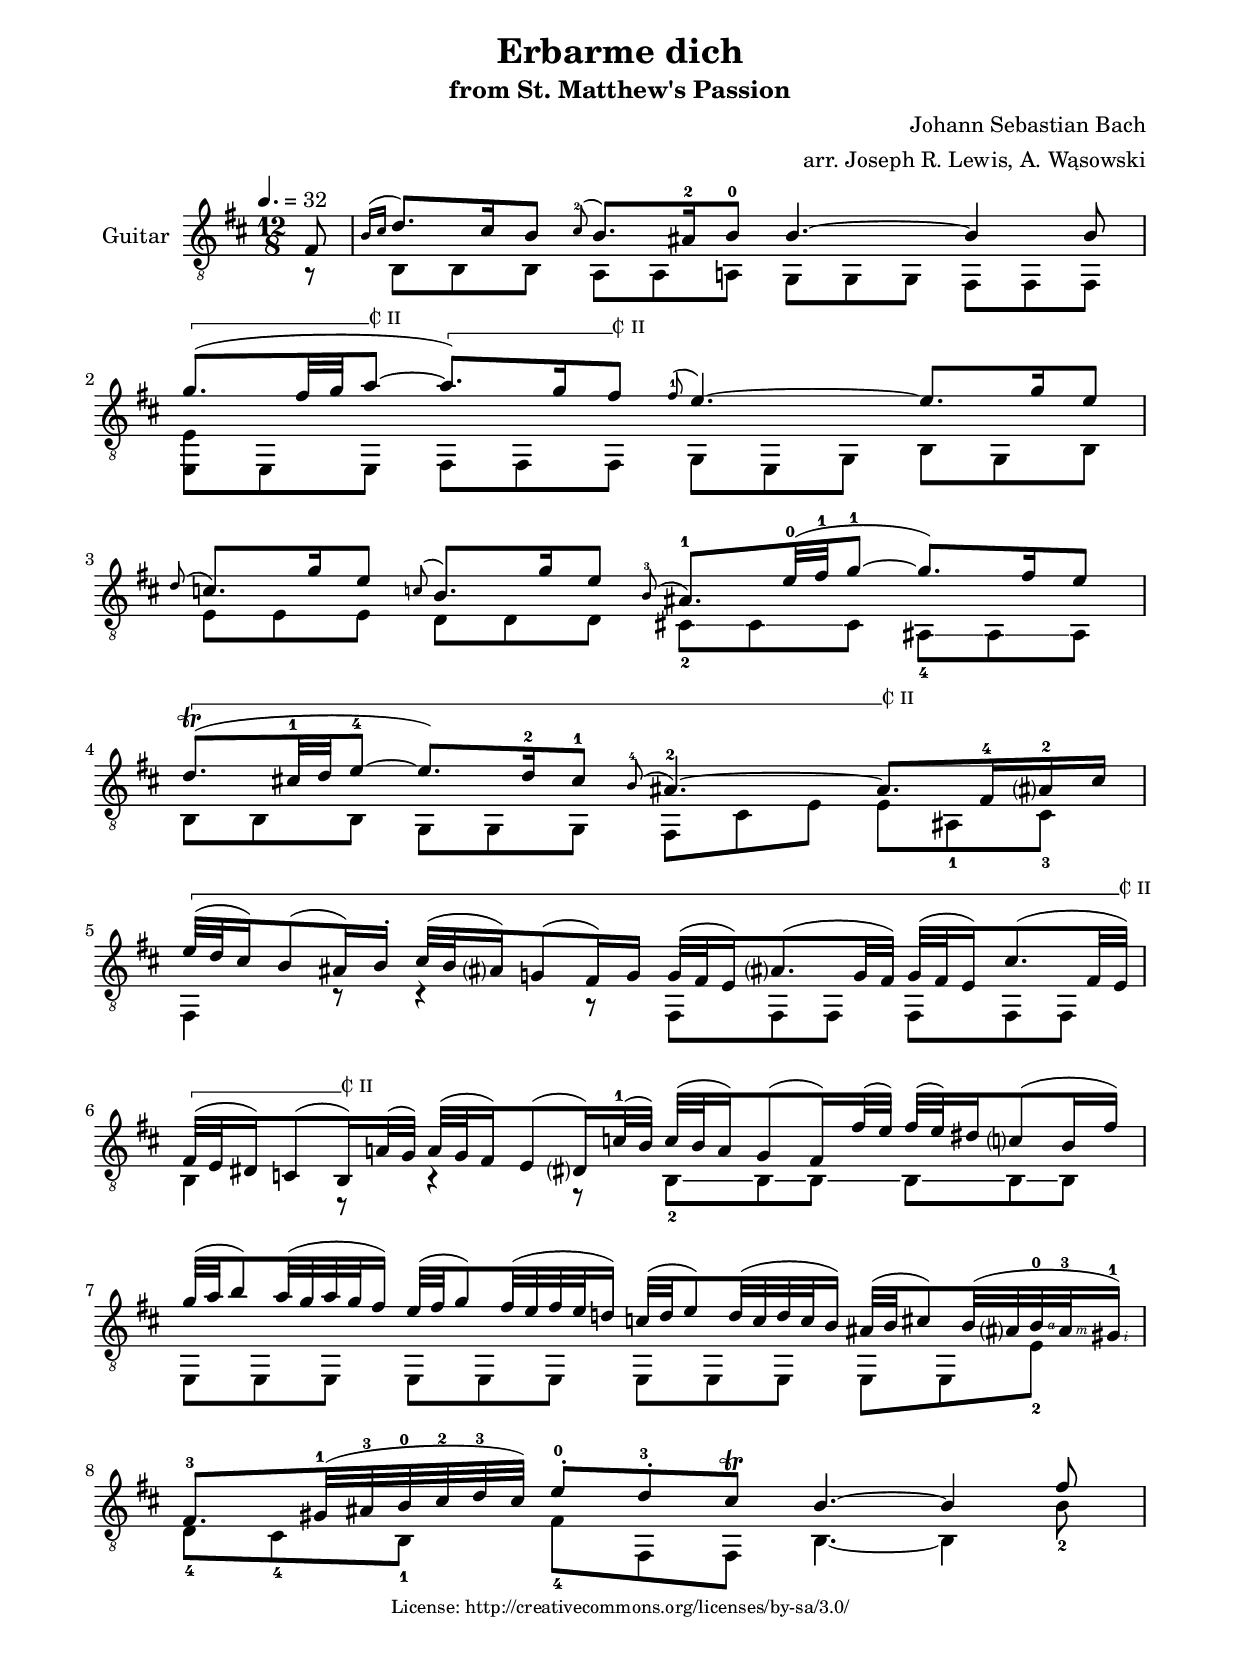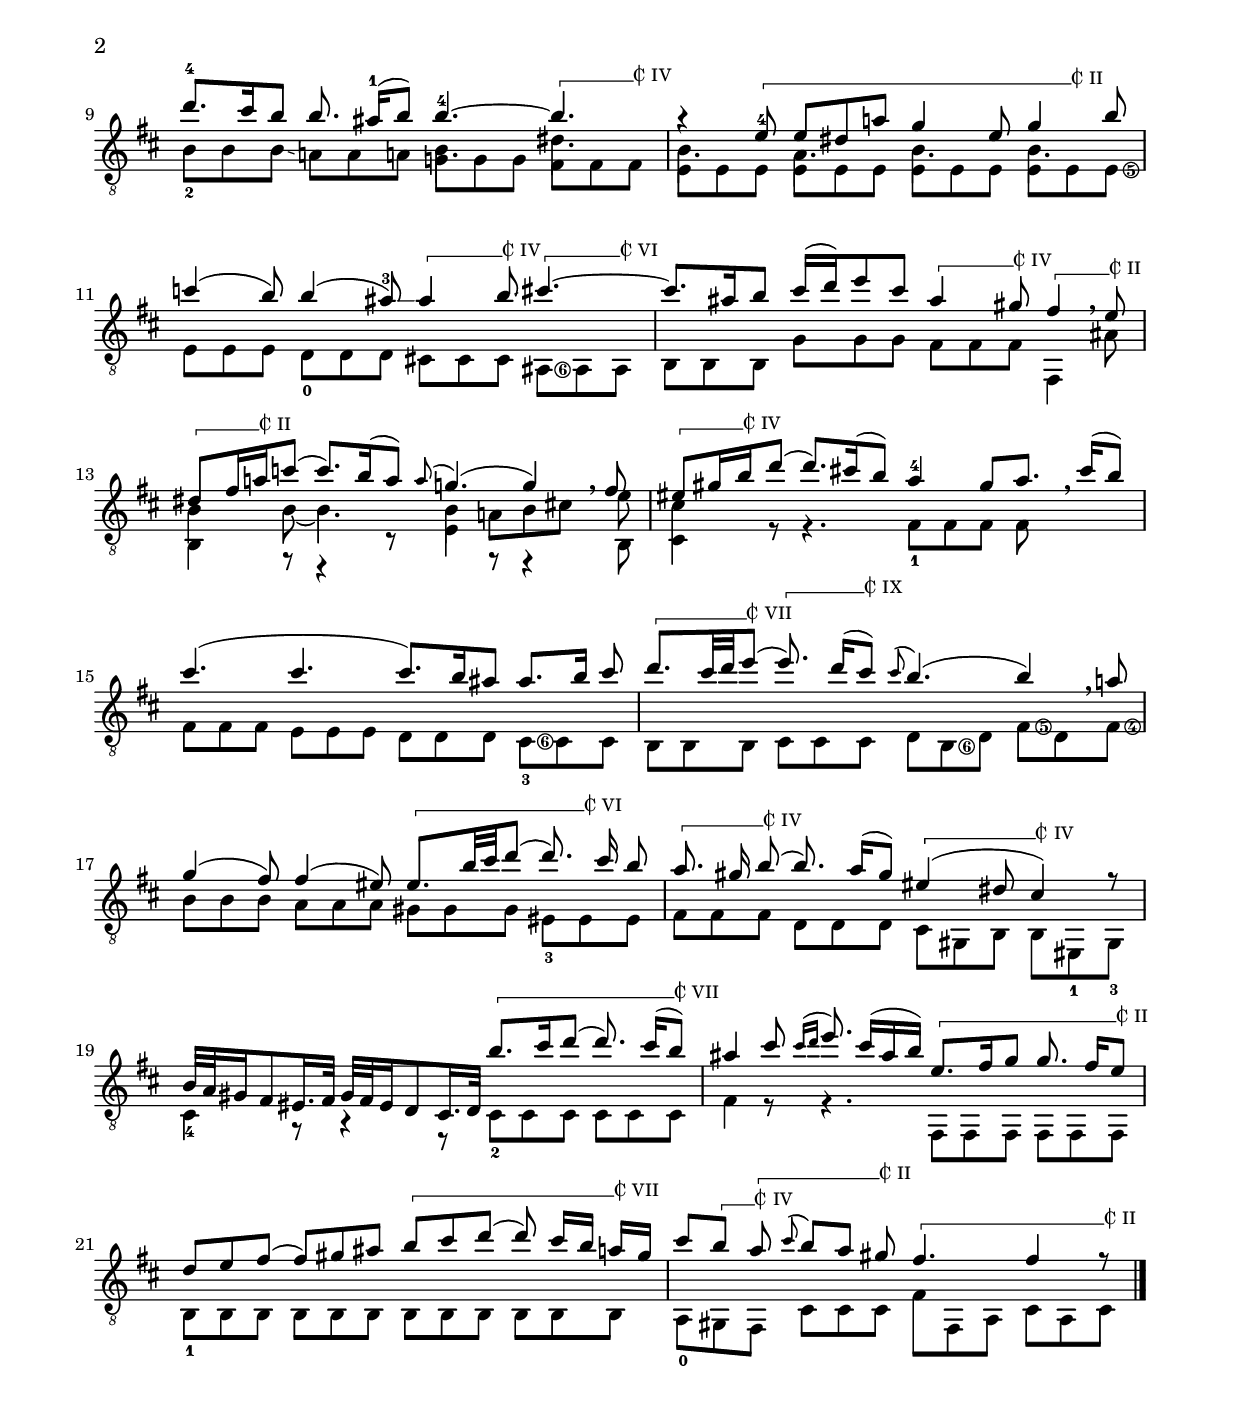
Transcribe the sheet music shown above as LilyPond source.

%%%%%%%%%%%%%%%%%%%%%%%%%%%%%%%%%%%%%%%%%%%%
%% %%%%%%%  Cut here ----- Start 'bbarred.ly'

%% C with slash -------------------------------
cWithSlash = \markup {
  \combine \roman C \translate #'(0.6 . -0.4) \draw-line #'(0 . 2.0)
}
%% Span -----------------------------------
%% Syntax: \bbarre #"text" { notes } - text = any number of box
bbarre =
#(define-music-function (barre location str music) (string? ly:music?)
   (let ((elts (extract-named-music music '(NoteEvent EventChord))))
     (if (pair? elts)
         (let ((first-element (first elts))
               (last-element (last elts)))
           (set! (ly:music-property first-element 'articulations)
                 (cons (make-music 'TextSpanEvent 'span-direction -1)
                       (ly:music-property first-element 'articulations)))
           (set! (ly:music-property last-element 'articulations)
                 (cons (make-music 'TextSpanEvent 'span-direction 1)
                       (ly:music-property last-element 'articulations))))))
   #{
       \once \override TextSpanner #'font-size = #-2
       \once \override TextSpanner #'font-shape = #'upright
       \once \override TextSpanner #'staff-padding = #3
       \once \override TextSpanner #'style = #'line
       \once \override TextSpanner #'to-barline = ##f
       \once \override TextSpanner #'bound-details =
            #`((left
                (text . ,#{ \markup { \draw-line #'( 0 . -.5) } #})
                (Y . 0)
                (padding . 0.25)
                (attach-dir . -2))
               (right
                (text . ,#{ \markup { \cWithSlash #str } #})
                (Y . 0)
                (padding . 0.25)
                (attach-dir . 2)))
%% uncomment this line for make full barred
       % \once  \override TextSpanner #'bound-details #'left #'text =  \markup { "B" #str }
       $music
   #})

%% %%%%%%%  Cut here ----- End 'bbarred.ly'
%% Copy and change the last line for full barred. Rename in 'fbarred.ly'
%%%%%%%%%%%%%%%%%%%%%%%%%%%%%%%%%%%%%%%%%%%%

%%%%%%%%%%%%%%%%%%%%%%%%%%%%%%%%%%%%%%%%%%%%
%% %%%%%%%  Cut here ----- Start 'bbarred.ly'

%% C with slash -------------------------------
cWithSlash = \markup {
  \combine \roman C \translate #'(0.6 . -0.4) \draw-line #'(0 . 2.0)
}
%% Span -----------------------------------
%% Syntax: \bbarre #"text" { notes } - text = any number of box
fbarre =
#(define-music-function (barre location str music) (string? ly:music?)
   (let ((elts (extract-named-music music '(NoteEvent EventChord))))
     (if (pair? elts)
         (let ((first-element (first elts))
               (last-element (last elts)))
           (set! (ly:music-property first-element 'articulations)
                 (cons (make-music 'TextSpanEvent 'span-direction -1)
                       (ly:music-property first-element 'articulations)))
           (set! (ly:music-property last-element 'articulations)
                 (cons (make-music 'TextSpanEvent 'span-direction 1)
                       (ly:music-property last-element 'articulations))))))
   #{
       \once \override TextSpanner #'font-size = #-2
       \once \override TextSpanner #'font-shape = #'upright
       \once \override TextSpanner #'staff-padding = #3
       \once \override TextSpanner #'style = #'line
       \once \override TextSpanner #'to-barline = ##f
       \once \override TextSpanner #'bound-details =
            #`((left
                (text . ,#{ \markup { \draw-line #'( 0 . -.5) } #})
                (Y . 0)
                (padding . 0.25)
                (attach-dir . -2))
               (right
                (text . ,#{ \markup { \cWithSlash #str } #})
                (Y . 0)
                (padding . 0.25)
                (attach-dir . 2)))
%% uncomment this line for make full barred
       \once  \override TextSpanner #'bound-details #'left #'text =  \markup { "B" #str }
       $music
   #})

%% %%%%%%%  Cut here ----- End 'bbarred.ly'
%% Copy and change the last line for full barred. Rename in 'fbarred.ly'
%%%%%%%%%%%%%%%%%%%%%%%%%%%%%%%%%%%%%%%%%%%%

%\version "2.12.3-1"
\version "2.16.2"
\paper {
        ragged-right = ##f
        left-margin = 16\mm
        right-margin = 16\mm
        top-margin = 12\mm
        bottom-margin = 16\mm
} 
\header {
  title = "Erbarme dich"
  subtitle = \markup \center-column { "from St. Matthew's Passion" } 
  composer = "Johann Sebastian Bach"
  arranger = "arr. Joseph R. Lewis, A. Wąsowski"
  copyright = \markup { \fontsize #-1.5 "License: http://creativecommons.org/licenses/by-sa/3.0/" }
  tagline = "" %remove
} %end header

%guide = #(define-music-function (parser location shift pad) (pair? number?) #{
% 	\once \override TextSpanner.dash-period = #1.5
%    \once \override TextSpanner.bound-details.left.padding = #'1
%    \once \override TextSpanner.bound-details.right.padding = #1
%    \once \override TextSpanner.extra-offset = #shift 
%    \override TextSpanner.bound-details.right.Y = #pad
%    \once \override TextSpanner.bound-details.right.text = #'()
%#})

guitarUpperVoice = \relative c {
	\set Staff.instrumentName = "Guitar"
	\set Staff.midiInstrument = "acoustic guitar (nylon)"
	\voiceOne 
	\clef "G_8"
	\key b \minor
	\time 12/8
	
	\partial 8 fis8
	\acciaccatura { b16[ cis] } d8. \stemUp cis16 b8 \appoggiatura cis-2 b8. ais16-2 b8-0 b4. ~ b4 b8 \break
	\slurUp g'8. [( fis32 g a8] ~ a8.) g16 fis8 \appoggiatura fis-1 e4. ~ e8. g16 e8 \break
	\appoggiatura d c!8. g'16 e8 \appoggiatura c! b8. g'16 e8 \appoggiatura b-3 ais8.[-1 \slurUp e'32(-0 fis-1 g8]-1 ~ g8.) fis16 e8 \break
	d8.( \trill cis32-1 d  e8-4 ~ e8.) d16-2 cis8-1 \appoggiatura b-4 ais4.-2 ~ ais8. fis16-4 ais?-2 cis \break
	\bbarre #"II" { e32[( d cis16) b8( ais16) b-.] cis32[( b ais?16) g!8( fis16) g] g32[( fis e16) ais?8.( g32 fis)] g[( fis e16) cis'8.( fis,32 e)] } \break
	\bbarre #"II" { fis32[( e dis16) c8( b16) } a'32( g)] a[( g fis16) e8( dis?16) c'32-1( b)] c[( b a16) g8( fis16) fis'32( e)] fis[( e) dis16) c?8( b16 fis')] \break
	g32[( a b8) a32( g a g fis16)] e32[( fis g8) fis32( e fis e d16)] c32[( d e8) d32( c d c b16)] ais32[( b cis8) b32(ais? b-0\rightHandFinger #4 ais-3\rightHandFinger #3 gis16\rightHandFinger #2)]-1 \break
	fis8.-3 gis32(-1 ais-3 b-0 cis-2 d-3 cis) e8-.-0 d-.-3 cis \trill b4. ~ b4 fis'8  \break
	% bar 9
	d'8.-4 cis16 b8 b8. ais16-1 [(b8)] b4.-4 ~ b4. 
	% bar 10
	r4 e,8-4 e8 dis8 a'8 g4 e8 g4 b8 
	% bar 11
	c4 (b8) b4 (ais8-3) \glissando ais4 b8 \glissando cis4.~ |
	% bar 12
	cis8.  ais16 b8 cis16 (d16) e8 cis8 ais4 gis8 fis4 \breathe e8
	% bar 13
        \bbarre #"II" {dis8 fis16 a16 } c8 (c8.) b16 (a8 ) \appoggiatura a8 g4. (g4) \breathe fis8 
        % bar 14
        \bbarre #"IV" { eis8 gis16 b16 } d8 (d8.)cis16 (b8) a4-4 gis8 [a8.] \breathe cis16 (b8)
        % bar 15
        cis4. (cis 4. cis8.) b16 \slurDown ais8 ais8. [b16] cis8 \slurUp
        % bar 16
        d8. cis32 d32 e8 (e8.) d16 [(cis8)] \appoggiatura cis8 b4. (b4) \breathe a8 % \bbarre #"IV" { a8 } 
        % bar 17
        \autoBeamOff g4 (fis8) fis4 (eis8)  eis8. [b'32 cis32 d8] (d8.) cis16 b8 
        a8. gis16 b8 (b8.) a16 [(gis8)] eis4 (dis8 cis4) r8
        % bar 19
        b32 [ a32 gis16 fis8 eis16. fis32] gis32 [fis32 eis16 d8 cis16. d32] 
        b''8. [cis16 d8] (d8.) cis16 [(b8)]
        % bar 20
        ais4 cis8 \appoggiatura {cis16 [d16]}  e8. cis16 [(ais16 b16)]  e,8. [fis16 g8]  g8. fis16 [e8]
        % bar 21
         d8 [e8 fis8] (fis8) [gis8 ais8] b8 [cis8 d8] (d8) cis16 [b16] a16 [gis16] 
        % bar 22
        cis8  [b8] a8 \appoggiatura cis8 b8 [a8]  gis8 fis4. fis4 r8 \bar "|."

}

guitarMiddleVoice = \relative c {     
  % bar 9
  s4. s4. b'4. dis4. b4 % a8\rest  
} 

guitarLowerVoice = \relative c {
        \voiceTwo	
	\partial 8 r8
	\override Fingering #'staff-padding = #'()
	b b b a a a g g g fis fis fis | 
	  \bbarre #"II" { << \new VoiceA {
	     e
	     }
	     \new VoiceB {
	     e'
	     }
	  >>  e, e } \bbarre #"II" { fis fis fis } g e g b g b
	e e e d d d cis-2 \glissando cis \glissando cis ais-4 \glissando ais \glissando ais 
	\bbarre #"II" { b b b g g g fis cis' e e } ais,-1 cis-3 
	fis,4 r8 r4 r8 fis fis fis fis fis fis 
	b4 r8 r4 r8 b-2 \glissando b \glissando b \glissando b \glissando b \glissando b
	e, e e e e e e e e e e e'-2
        d-4 cis-4 b-1 fis'-4 fis, fis b4. ~ b4 b'8-2 
        % bar 9
        << { \voiceTwo s4. s4. b4. dis4. } \\ { b8-2 b8 b8 \glissando a a a g g g \bbarre #"IV" { fis fis fis } } >> |
        % bar 10
        << { \voiceTwo b4. a4. b4. b4. } \\ { e,8 e  \bbarre #"II" { e e e e e e e e e } \set stringNumberOrientations = #'(right) e\5 }  >> |
        % bar 11
        e e e d-0 d d \bbarre #"IV" { cis8 cis8 cis8 } \bbarre #"VI" { \set stringNumberOrientations = #'(right) ais\6 ais ais } |
        % bar 12
        b8 b8 b8  g'8 g8 g8 \bbarre #"IV" { fis8 fis8 fis8 } \bbarre #"II" { fis,4 ais'8 }
        % bar 13
        << { \voiceTwo b4 b8 ( b4. )  b4 a8 [b8 cis8] e8 } \\ { b,4 r8  r4 r8 e4 r8 r4 b8 \glissando } >> |
        % bar 14
        <cis cis'>4 r8 r4. fis8-1 fis8 fis8 fis8 s4
        % bar 15
        fis8 fis8 fis8 e8 e8 e8 d8 d8 d8 cis8-3\6 cis8 cis8
        % bar 16
        \bbarre #"VII" { b8 b8 b8 } \bbarre #"IX" { cis8 cis8 cis8 } d8 b8\6 d8 fis8\5 d8 fis8\4
        % bar 17
        b8 b8 b8a8 a8 a8 \bbarre #"VI" { gis8 gis8 gis8 eis8-3 eis8 } eis8 
        % bar 18
        \bbarre #"IV" { fis8 fis8 fis8 } d8 d8 d8 \bbarre #"IV" { cis8 gis8 b8 b8 } eis,8-1 gis8-3
        % bar 19
        % cis4 r8 r4 r8  cis8 (cis8 cis8 ) cis8 (cis8 cis8 )
        cis4-4 r8 r4 r8  \bbarre #"VII" { cis8-2 cis8 cis8  cis8 cis8 cis8 }
        % bar 20
        fis4 r8  r4. \bbarre #"II" { fis,8 fis8 fis8 fis8 fis8 fis8 }
        % bar 21
        b8-1 b8 b8 b8 b8 b8 \bbarre #"VII" { b8 b8 b8 b8 b8 b8 }
        % bar 22
        a8-0 \bbarre #"IV" gis8 \bbarre #"II" fis8 
        \bbarre #"IV" { cis'8 cis8 cis8 } \bbarre #"II" { fis8 fis,8  a8 cis8 a8 cis8 } 
}

#(set-global-staff-size 19)

guitar = \simultaneous {
        \accidentalStyle modern
        \tempo 4. = 32
	\context Voice="guitarUpperVoice" \guitarUpperVoice
	\context Voice="guitarLowerVoice" \guitarLowerVoice
}
\score {
	\simultaneous {
		\context Staff="guitar" \guitar
}

\midi	{
	tempoWholesPerMinute = #(ly:make-moment 84 8)
} % end midi

\layout {

}	


}
